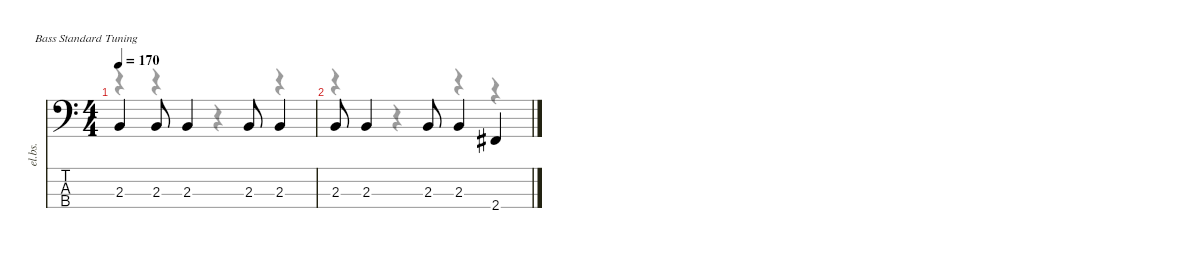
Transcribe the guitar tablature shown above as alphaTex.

\defaultSystemsLayout 4
\hideDynamics
\bracketExtendMode nobrackets
\otherSystemsTrackNameOrientation horizontal
\track ("Bass" "el.bs.") {instrument electricbasspick}
\staff {score tabs}
\tuning (G2 D2 A1 E1)
\voice
\ts (4 4)
\tempo 170
\clef f4
\ks c
2.3.4{dy f beam Up} 2.3.8{beam Up} 2.3.4{beam Up} 2.3.8{beam Up} 2.3.4{beam Up} |
2.3.8{beam Up} 2.3.4{beam Up} 2.3.8{beam Up} 2.3.4{beam Up} 2.4{acc #}.4{beam Up}
\voice
\clef f4
\ottava regular
\simile none
\ks c
r.4{dy mf beam Down} r.4{beam Down} r.4{beam Down} r.4{beam Down} |
r.4{beam Down} r.4{beam Down} r.4{beam Down} r.4{beam Down}
